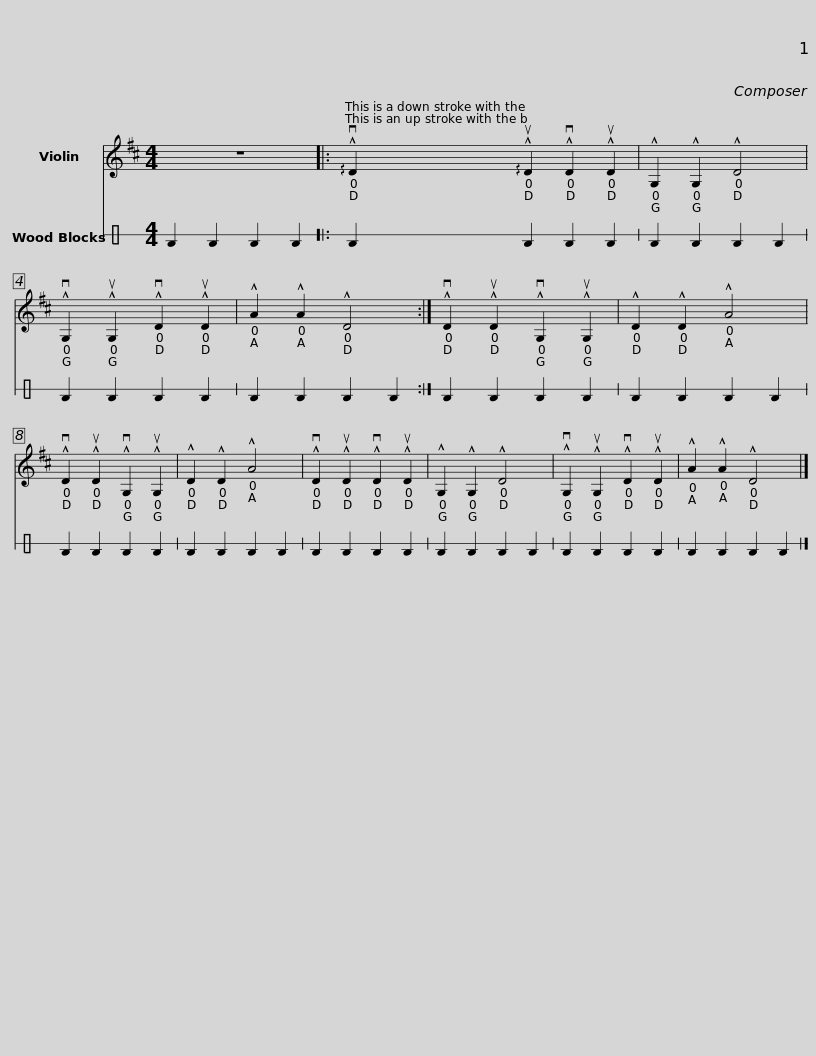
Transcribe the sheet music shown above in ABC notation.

X:1
%%score 1 2
L:1/8
M:4/4
I:linebreak $
K:D
V:1 treble
V:2 perc stafflines=1
K:none
V:1
 z8 |:$ !arpeggio!!^!vD2 !arpeggio!!^!uD2 !^!vD2 !^!uD2 | !^!G,2 !^!G,2 !^!D4 | !^!vG,2 !^!uG,2 !^!vD2 !^!uD2 | !^!A2 !^!A2 !^!D4 :|$ %5
 !^!vD2 !^!uD2 !^!vG,2 !^!uG,2 | !^!D2 !^!D2 !^!A4 | !^!vD2 !^!uD2 !^!vG,2 !^!uG,2 | !^!D2 !^!D2 !^!A4 |$[K:D] !^!vD2 !^!uD2 !^!vD2 !^!uD2 | %10
 !^!G,2 !^!G,2 !^!D4 | !^!vG,2 !^!uG,2 !^!vD2 !^!uD2 | !^!A2 !^!A2 !^!D4 |] %13
V:2
[K:C] F2 F2 F2 F2 |:$ F2 F2 F2 F2 | F2 F2 F2 F2 | F2 F2 F2 F2 | F2 F2 F2 F2 :|$ %5
 F2 F2 F2 F2 | F2 F2 F2 F2 | F2 F2 F2 F2 | F2 F2 F2 F2 |$ F2 F2 F2 F2 | %10
 F2 F2 F2 F2 | F2 F2 F2 F2 | F2 F2 F2 F2 |] %13
